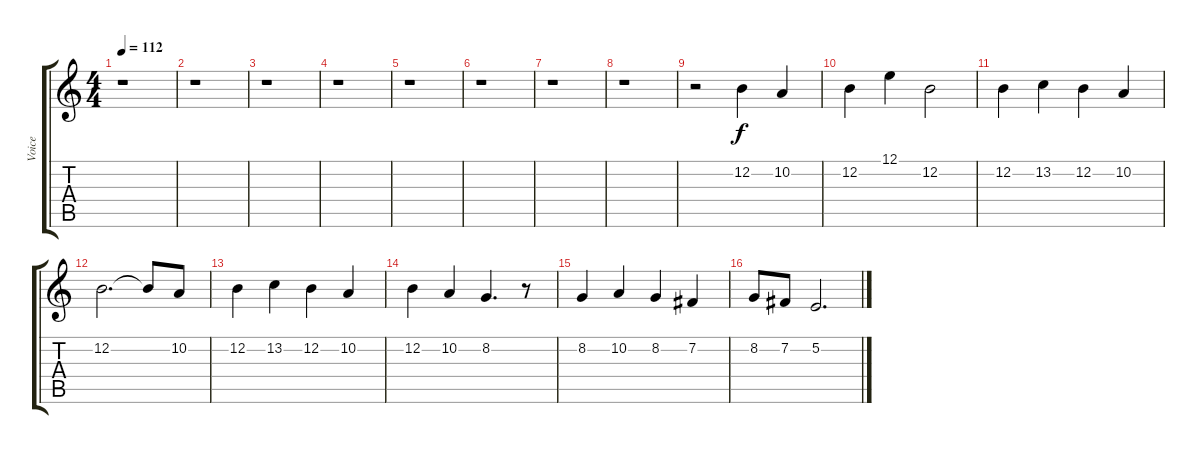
\track ("Voice" "Voice") {instrument pad7halo}
\staff {score tabs}
\tuning (E4 B3 G3 D3 A2 E2) {hide}
\ts (4 4)
\tempo 112
\clef g2
\ks c
r.1{dy f instrument pad7halo} |
r.1 |
r.1 |
r.1 |
r.1 |
r.1 |
r.1 |
r.1 |
r.2 12.2.4 10.2.4 |
12.2.4 12.1.4 12.2.2 |
12.2.4 13.2.4 12.2.4 10.2.4 |
12.2.2{d} 12.2{t}.8 10.2.8 |
12.2.4 13.2.4 12.2.4 10.2.4 |
12.2.4 10.2.4 8.2.4{d} r.8 |
8.2.4 10.2.4 8.2.4 7.2.4 |
8.2.8 7.2.8 5.2.2{d}
